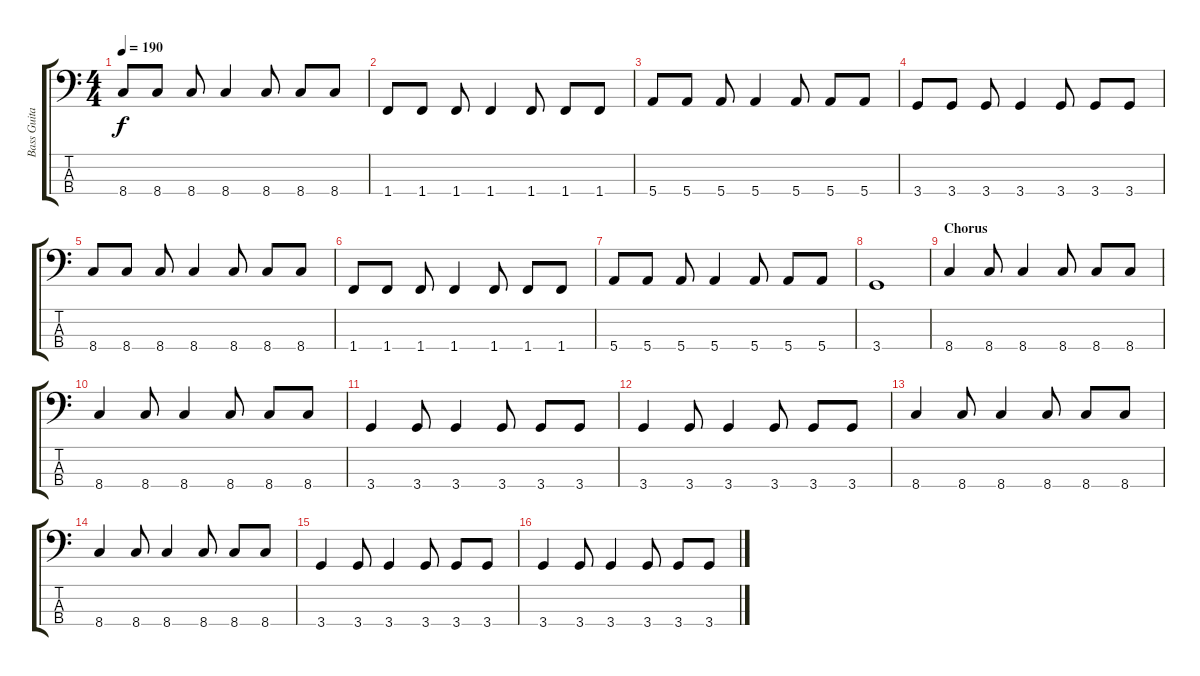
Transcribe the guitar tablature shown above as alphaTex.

\track ("Bass Guitar" "Bass Guita") {instrument electricbasspick}
\staff {score tabs}
\tuning (G2 D2 A1 E1) {hide}
\ts (4 4)
\tempo 190
\clef f4
\ks c
8.4.8{dy f} 8.4.8 8.4.8 8.4.4 8.4.8 8.4.8 8.4.8 |
1.4.8 1.4.8 1.4.8 1.4.4 1.4.8 1.4.8 1.4.8 |
5.4.8 5.4.8 5.4.8 5.4.4 5.4.8 5.4.8 5.4.8 |
3.4.8 3.4.8 3.4.8 3.4.4 3.4.8 3.4.8 3.4.8 |
8.4.8 8.4.8 8.4.8 8.4.4 8.4.8 8.4.8 8.4.8 |
1.4.8 1.4.8 1.4.8 1.4.4 1.4.8 1.4.8 1.4.8 |
5.4.8 5.4.8 5.4.8 5.4.4 5.4.8 5.4.8 5.4.8 |
3.4.1 |
\section ("" "Chorus")
8.4.4 8.4.8 8.4.4 8.4.8 8.4.8 8.4.8 |
8.4.4 8.4.8 8.4.4 8.4.8 8.4.8 8.4.8 |
3.4.4 3.4.8 3.4.4 3.4.8 3.4.8 3.4.8 |
3.4.4 3.4.8 3.4.4 3.4.8 3.4.8 3.4.8 |
8.4.4 8.4.8 8.4.4 8.4.8 8.4.8 8.4.8 |
8.4.4 8.4.8 8.4.4 8.4.8 8.4.8 8.4.8 |
3.4.4 3.4.8 3.4.4 3.4.8 3.4.8 3.4.8 |
3.4.4 3.4.8 3.4.4 3.4.8 3.4.8 3.4.8
